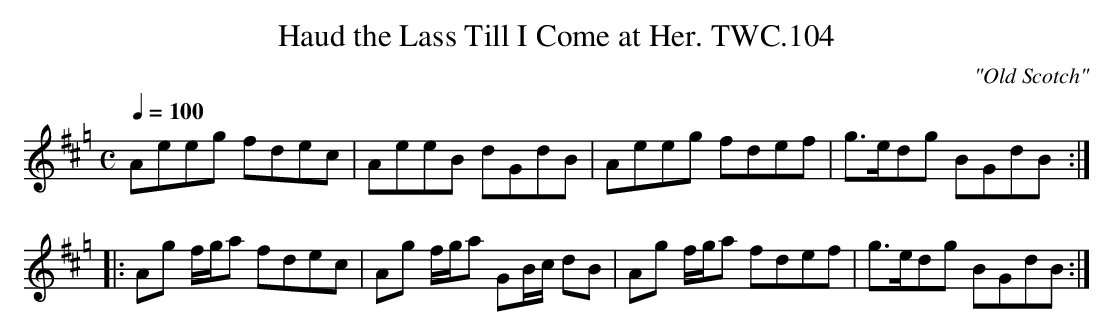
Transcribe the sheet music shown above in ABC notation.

X:1
T:Haud the Lass Till I Come at Her. TWC.104
M:C
L:1/8
Q:1/4=100
C:"Old Scotch"
K:Hp
Aeeg fdec|AeeB dGdB|Aeeg fdef|g>edg BGdB:|
|:Ag f/g/a fdec|Ag f/g/a GB/c/ dB|Ag f/g/a fdef|g>edg BGdB:|
